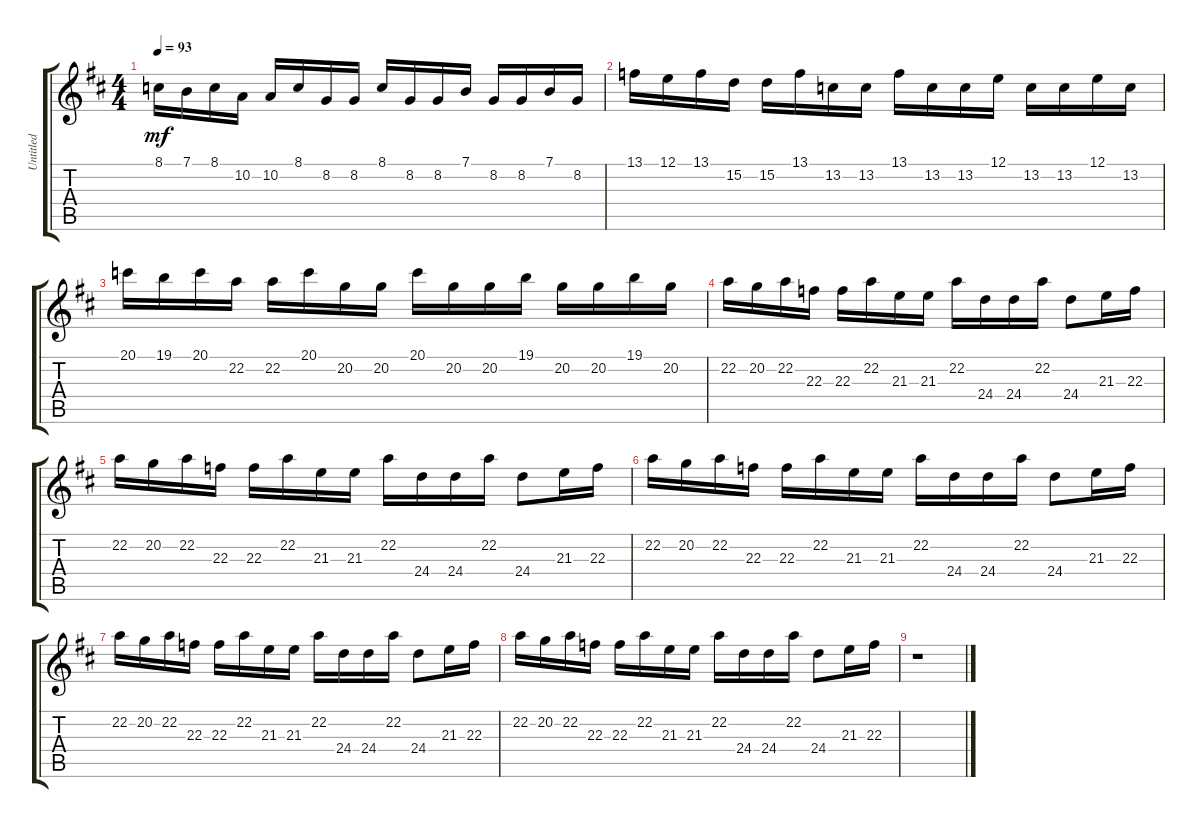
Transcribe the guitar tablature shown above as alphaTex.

\track ("Untitled" "Untitled") {instrument pad3polysynth}
\staff {score tabs}
\tuning (E4 B3 G3 D3 A2 E2) {hide}
\ts (4 4)
\tempo 93
\clef g2
\ks d
8.1.16{dy mf} 7.1.16 8.1.16 10.2.16 10.2.16 8.1.16 8.2.16 8.2.16 8.1.16 8.2.16 8.2.16 7.1.16 8.2.16 8.2.16 7.1.16 8.2.16 |
13.1.16 12.1.16 13.1.16 15.2.16 15.2.16 13.1.16 13.2.16 13.2.16 13.1.16 13.2.16 13.2.16 12.1.16 13.2.16 13.2.16 12.1.16 13.2.16 |
20.1.16 19.1.16 20.1.16 22.2.16 22.2.16 20.1.16 20.2.16 20.2.16 20.1.16 20.2.16 20.2.16 19.1.16 20.2.16 20.2.16 19.1.16 20.2.16 |
22.2.16 20.2.16 22.2.16 22.3.16 22.3.16 22.2.16 21.3.16 21.3.16 22.2.16 24.4.16 24.4.16 22.2.16 24.4.8 21.3.16 22.3.16 |
22.2.16 20.2.16 22.2.16 22.3.16 22.3.16 22.2.16 21.3.16 21.3.16 22.2.16 24.4.16 24.4.16 22.2.16 24.4.8 21.3.16 22.3.16 |
22.2.16 20.2.16 22.2.16 22.3.16 22.3.16 22.2.16 21.3.16 21.3.16 22.2.16 24.4.16 24.4.16 22.2.16 24.4.8 21.3.16 22.3.16 |
22.2.16 20.2.16 22.2.16 22.3.16 22.3.16 22.2.16 21.3.16 21.3.16 22.2.16 24.4.16 24.4.16 22.2.16 24.4.8 21.3.16 22.3.16 |
22.2.16 20.2.16 22.2.16 22.3.16 22.3.16 22.2.16 21.3.16 21.3.16 22.2.16 24.4.16 24.4.16 22.2.16 24.4.8 21.3.16 22.3.16 |
r.1
